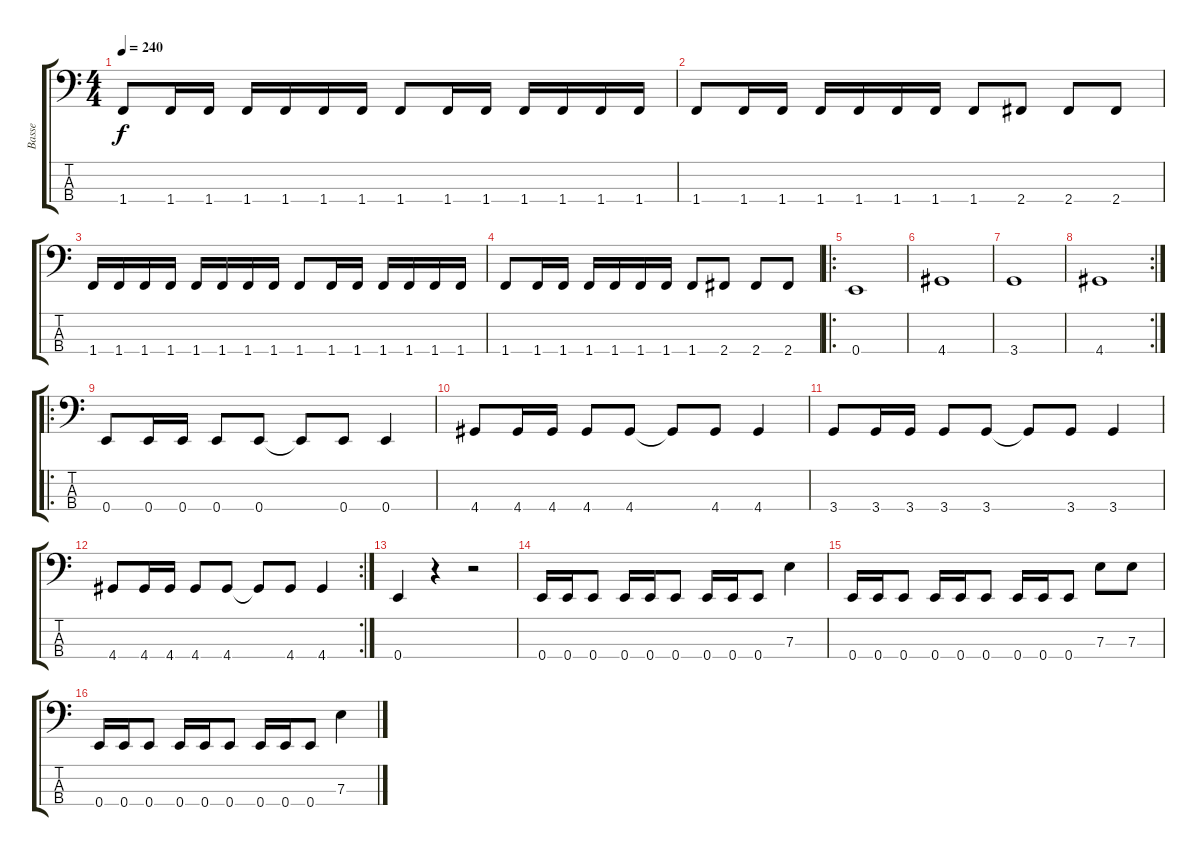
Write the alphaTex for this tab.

\track ("Basse" "Basse") {instrument electricbasspick}
\staff {score tabs}
\tuning (G2 D2 A1 E1) {hide}
\ts (4 4)
\tempo 240
\clef f4
\ks c
1.4.8{dy f} 1.4.16 1.4.16 1.4.16 1.4.16 1.4.16 1.4.16 1.4.8 1.4.16 1.4.16 1.4.16 1.4.16 1.4.16 1.4.16 |
1.4.8 1.4.16 1.4.16 1.4.16 1.4.16 1.4.16 1.4.16 1.4.8 2.4.8 2.4.8 2.4.8 |
1.4.16 1.4.16 1.4.16 1.4.16 1.4.16 1.4.16 1.4.16 1.4.16 1.4.8 1.4.16 1.4.16 1.4.16 1.4.16 1.4.16 1.4.16 |
1.4.8 1.4.16 1.4.16 1.4.16 1.4.16 1.4.16 1.4.16 1.4.8 2.4.8 2.4.8 2.4.8 |
\ro
0.4.1 |
4.4.1 |
3.4.1 |
\rc 2
4.4.1 |
\ro
0.4.8 0.4.16 0.4.16 0.4.8 0.4.8 0.4{t}.8 0.4.8 0.4.4 |
4.4.8 4.4.16 4.4.16 4.4.8 4.4.8 4.4{t}.8 4.4.8 4.4.4 |
3.4.8 3.4.16 3.4.16 3.4.8 3.4.8 3.4{t}.8 3.4.8 3.4.4 |
\rc 2
4.4.8 4.4.16 4.4.16 4.4.8 4.4.8 4.4{t}.8 4.4.8 4.4.4 |
0.4.4 r.4 r.2 |
0.4.16 0.4.16 0.4.8 0.4.16 0.4.16 0.4.8 0.4.16 0.4.16 0.4.8 7.3.4 |
0.4.16 0.4.16 0.4.8 0.4.16 0.4.16 0.4.8 0.4.16 0.4.16 0.4.8 7.3.8 7.3.8 |
0.4.16 0.4.16 0.4.8 0.4.16 0.4.16 0.4.8 0.4.16 0.4.16 0.4.8 7.3.4
